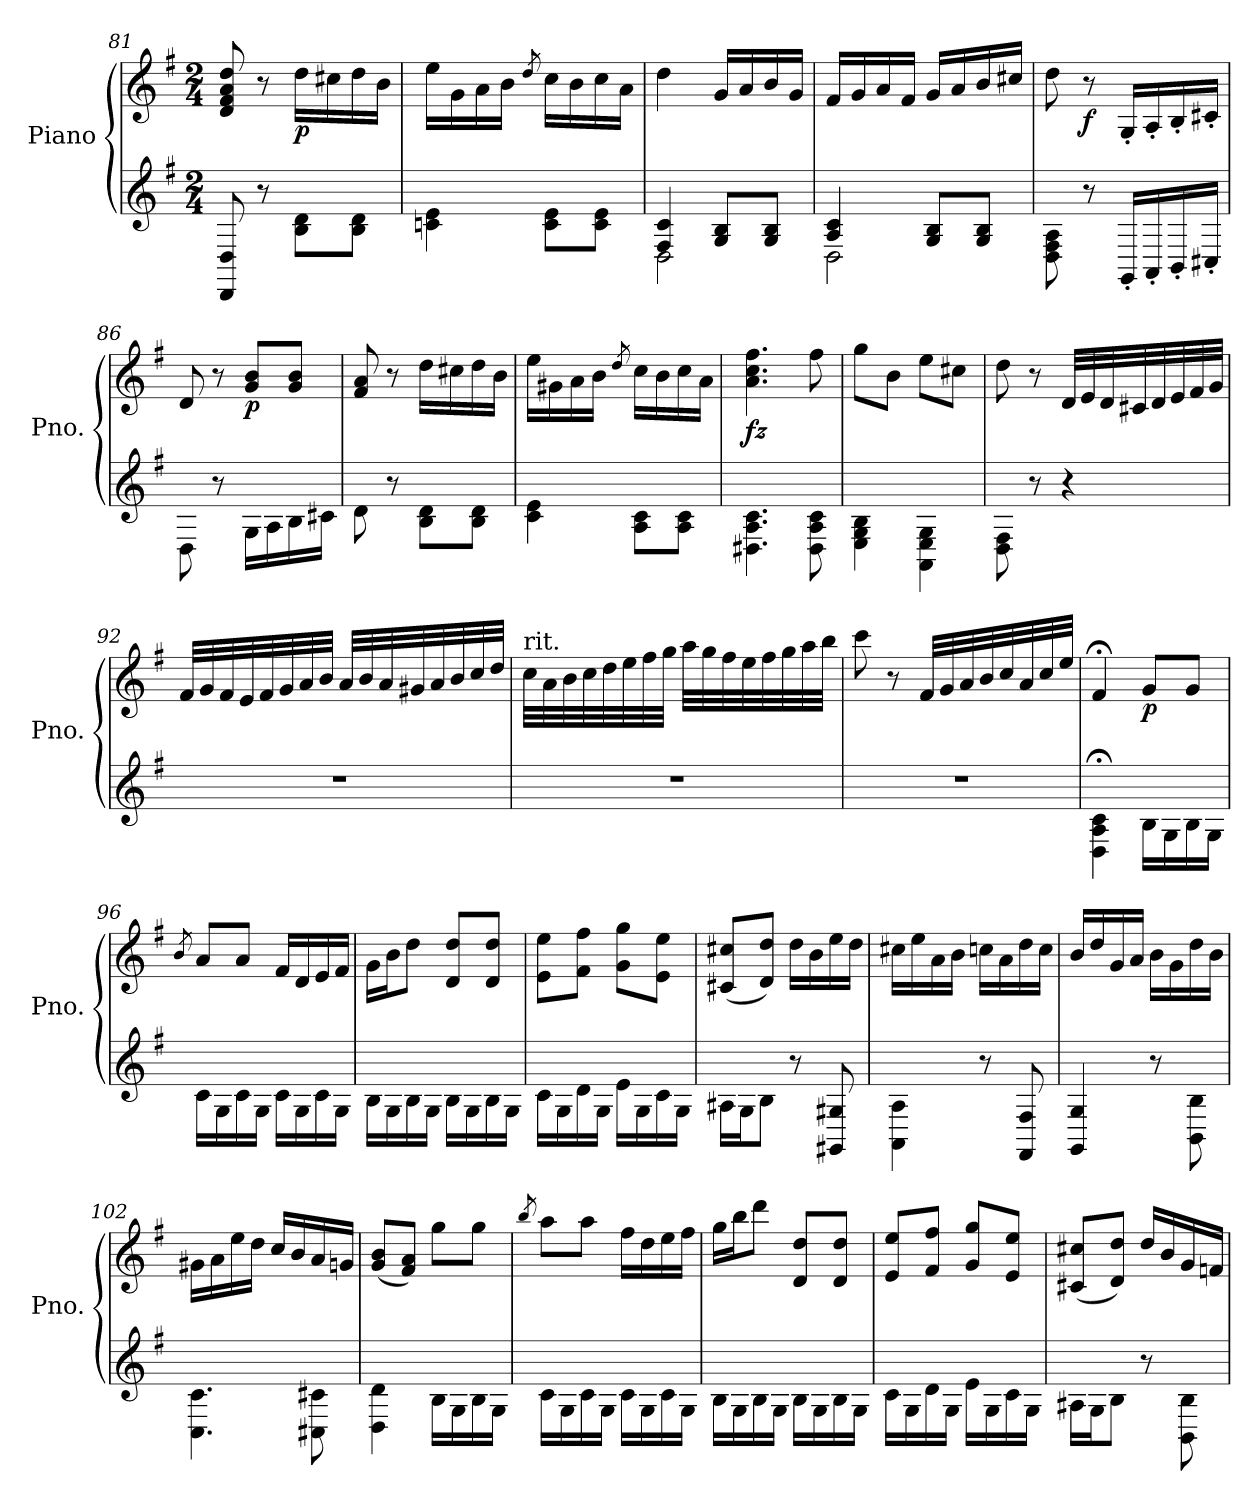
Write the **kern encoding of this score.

**kern	**kern	**dynam
*part1	*part1	*part1
*staff2	*staff1	*staff1/2
*I"Piano	*	*
*I'Pno.	*	*
*clefG2	*clefG2	*
*k[f#]	*k[f#]	*
*G:	*G:	*
*M2/4	*M2/4	*
=81	=81	=81
8DD/ 8D/	8d/ 8f#/ 8a/ 8dd/	.
8r	8r	.
!	!	!LO:DY:b
8B\ 8d\L	16dd\LL	p
.	16cc#X\	.
8B\ 8d\J	16dd\	.
.	16b\JJ	.
=82	=82	=82
4cn\ 4e\	16ee\LL	.
.	16g\	.
.	16a\	.
.	16b\JJ	.
.	8qdd/	.
8c\ 8e\L	16cc\LL	.
.	16b\	.
8c\ 8e\J	16cc\	.
.	16a\JJ	.
!!LO:LB:g=z
=83	=83	=83
*^	*	*
4F#/ 4c/	2D\	4dd\	.
8G/ 8B/L	.	16g/LL	.
.	.	16a/	.
8G/ 8B/J	.	16b/	.
.	.	16g/JJ	.
!!LO:LB:g=z
=84	=84	=84	=84
4A/ 4c/	2D\	16f#/LL	.
.	.	16g/	.
.	.	16a/	.
.	.	16f#/JJ	.
8G/ 8B/L	.	16g/LL	.
.	.	16a/	.
8G/ 8B/J	.	16b/	.
.	.	16cc#X/JJ	.
*v	*v	*	*
=85	=85	=85
8D\ 8F#\ 8A\	8dd\	.
!	!	!LO:DY:b
8r	8r	f
16GG'/LL	16G'/LL	.
16AA'/	16A'/	.
16BB'/	16B'/	.
16C#X'/JJ	16c#X'/JJ	.
=86	=86	=86
8D\	8d/	.
8r	8r	.
!	!	!LO:DY:b
16G\LL	8g/ 8b/L	p
16A\	.	.
16B\	8g/ 8b/J	.
16c#X\JJ	.	.
=87	=87	=87
8d\	8f#/ 8a/	.
8r	8r	.
8B\ 8d\L	16dd\LL	.
.	16cc#X\	.
8B\ 8d\J	16dd\	.
.	16b\JJ	.
=88	=88	=88
4c\ 4e\	16ee\LL	.
.	16g#X\	.
.	16a\	.
.	16b\JJ	.
.	8qdd/	.
8A\ 8c\L	16cc\LL	.
.	16b\	.
8A\ 8c\J	16cc\	.
.	16a\JJ	.
=89	=89	=89
!	!	!LO:DY:b
4.D#X\ 4.A\ 4.c\	4.a\ 4.cc\ 4.ff#\	fz
8D#\ 8A\ 8c\	8ff#\	.
!!LO:LB:g=z
=90	=90	=90
4E\ 4G\ 4B\	8gg\L	.
.	8b\J	.
4AA\ 4E\ 4G\	8ee\L	.
.	8cc#X\J	.
!!LO:LB:g=z
=91	=91	=91
8D\ 8F#\	8dd\	.
8r	8r	.
4r	32d/LLL	.
.	32e/	.
.	32d/	.
.	32c#X/	.
.	32d/	.
.	32e/	.
.	32f#/	.
.	32g/JJJ	.
=92	=92	=92
2r	32f#/LLL	.
.	32g/	.
.	32f#/	.
.	32e/	.
.	32f#/	.
.	32g/	.
.	32a/	.
.	32b/JJJ	.
.	32a/LLL	.
.	32b/	.
.	32a/	.
.	32g#X/	.
.	32a/	.
.	32b/	.
.	32cc/	.
.	32dd/JJJ	.
=93	=93	=93
!	!LO:TX:a:t=rit.	!
2r	32cc\LLL	.
.	32a\	.
.	32b\	.
.	32cc\	.
.	32dd\	.
.	32ee\	.
.	32ff#\	.
.	32gg\JJJ	.
.	32aa\LLL	.
.	32gg\	.
.	32ff#\	.
.	32ee\	.
.	32ff#\	.
.	32gg\	.
.	32aa\	.
.	32bb\JJJ	.
!!LO:LB:g=z
=94	=94	=94
2r	8ccc\	.
.	8r	.
.	32f#/LLL	.
.	32g/	.
.	32a/	.
.	32b/	.
.	32cc/	.
.	32a/	.
.	32cc/	.
.	32ee/JJJ	.
!!LO:PB:g=z
=95	=95	=95
4D\;< 4A\;< 4c\;<	4f#;</	.
!	!	!LO:DY:b
16B\LL	8g/L	p
16G\	.	.
16B\	8g/J	.
16G\JJ	.	.
=96	=96	=96
.	8qb/	.
16c\LL	8a/L	.
16G\	.	.
16c\	8a/J	.
16G\JJ	.	.
16c\LL	16f#/LL	.
16G\	16d/	.
16c\	16e/	.
16G\JJ	16f#/JJ	.
=97	=97	=97
16B\LL	16g\LL	.
16G\	16b\J	.
16B\	8dd\J	.
16G\JJ	.	.
16B\LL	8d/ 8dd/L	.
16G\	.	.
16B\	8d/ 8dd/J	.
16G\JJ	.	.
=98	=98	=98
16c\LL	8e\ 8ee\L	.
16G\	.	.
16d\	8f#\ 8ff#\J	.
16G\JJ	.	.
16e\LL	8g\ 8gg\L	.
16G\	.	.
16c\	8e\ 8ee\J	.
16G\JJ	.	.
=99	=99	=99
16A#X\LL	(8c#X/ 8cc#X/L	.
16G\J	.	.
8B\J	8d/ 8dd/J)	.
8r	16dd\LL	.
.	16b\	.
8GG#X/ 8G#X/	16ee\	.
.	16dd\JJ	.
!!LO:LB:g=z
=100	=100	=100
4AA\ 4A\	16cc#X\LL	.
.	16ee\	.
.	16a\	.
.	16b\JJ	.
8r	16ccn\LL	.
.	16a\	.
8FF#/ 8F#/	16dd\	.
.	16cc\JJ	.
!!LO:LB:g=z
=101	=101	=101
4GG/ 4G/	16b/LL	.
.	16dd/	.
.	16g/	.
.	16a/JJ	.
8r	16b\LL	.
.	16g\	.
8BB\ 8B\	16dd\	.
.	16b\JJ	.
=102	=102	=102
4.C\ 4.c\	16g#X\LL	.
.	16a\	.
.	16ee\	.
.	16dd\JJ	.
.	16cc/LL	.
.	16b/	.
8C#X\ 8c#X\	16a/	.
.	16gn/JJ	.
=103	=103	=103
4D\ 4d\	(8g/ 8b/L	.
.	8f#/ 8a/J)	.
16B\LL	8gg\L	.
16G\	.	.
16B\	8gg\J	.
16G\JJ	.	.
=104	=104	=104
.	8qbb/	.
16c\LL	8aa\L	.
16G\	.	.
16c\	8aa\J	.
16G\JJ	.	.
16c\LL	16ff#\LL	.
16G\	16dd\	.
16c\	16ee\	.
16G\JJ	16ff#\JJ	.
!!LO:LB:g=z
=105	=105	=105
16B\LL	16gg\LL	.
16G\	16bb\J	.
16B\	8ddd\J	.
16G\JJ	.	.
16B\LL	8d/ 8dd/L	.
16G\	.	.
16B\	8d/ 8dd/J	.
16G\JJ	.	.
=106	=106	=106
16c\LL	8e/ 8ee/L	.
16G\	.	.
16d\	8f#/ 8ff#/J	.
16G\JJ	.	.
16e\LL	8g/ 8gg/L	.
16G\	.	.
16c\	8e/ 8ee/J	.
16G\JJ	.	.
!!LO:LB:g=z
=107	=107	=107
16A#X\LL	(8c#X/ 8cc#X/L	.
16G\J	.	.
8B\J	8d/ 8dd/J)	.
8r	16dd/LL	.
.	16b/	.
8BB\ 8B\	16g/	.
.	16fn/JJ	.
=	=	=
*-	*-	*-
